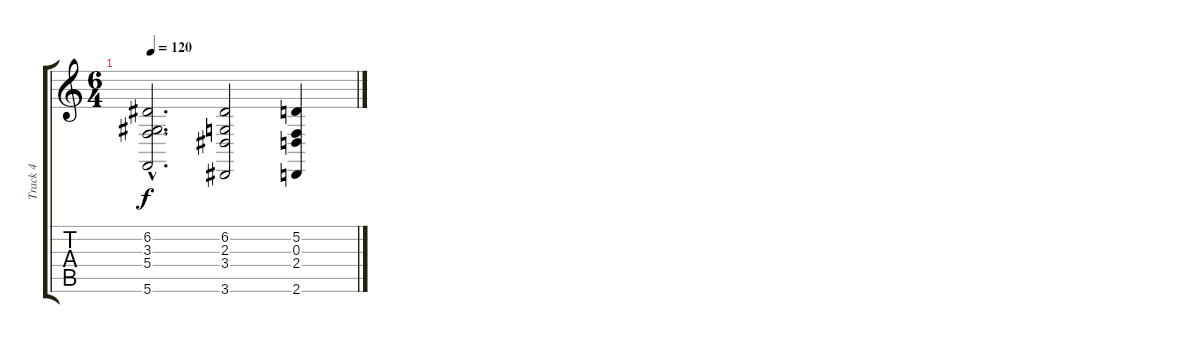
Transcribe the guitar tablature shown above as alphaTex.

\track ("Track 4" "Track 4") {instrument stringensemble1}
\staff {score tabs}
\tuning (D4 A3 F3 C3 G2 C2) {hide}
\ts (6 4)
\tempo 120
\clef g2
\ks c
(6.2{hac} 3.3{hac} 5.4{hac} 5.6{hac}).2{d dy f} (6.2 2.3 3.4 3.6).2 (5.2 0.3 2.4 2.6).4
